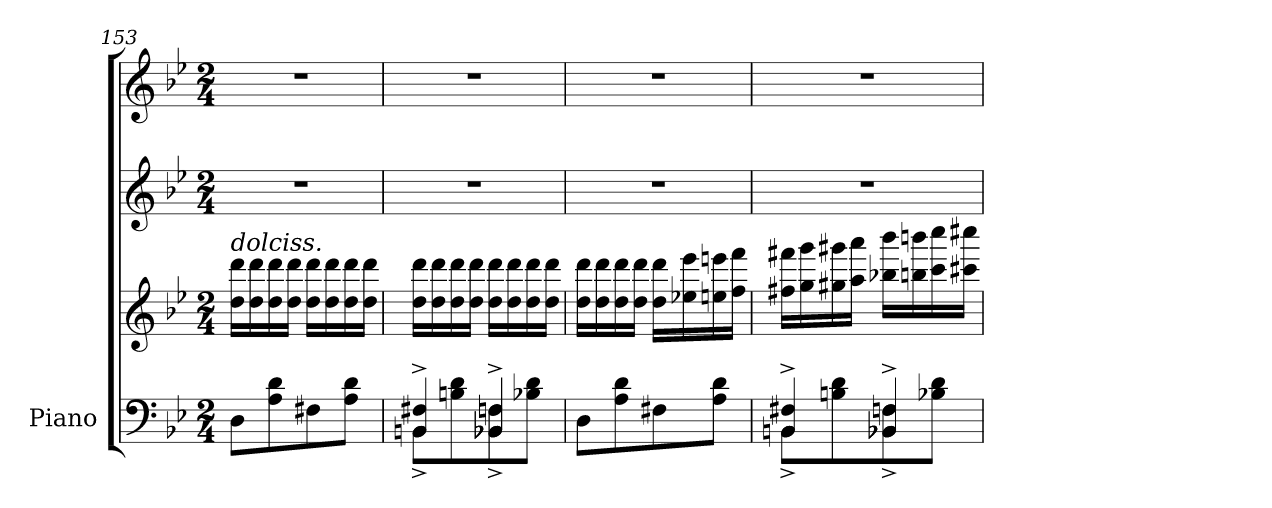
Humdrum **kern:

**kern	**kern	**kern	**kern
*part1	*part1	*part1	*part1
*staff4	*staff3	*staff2	*staff1
*I"Piano	*	*	*
*I'Pno.	*	*	*
*clefF4	*clefG2	*clefG2	*clefG2
*k[b-e-]	*k[b-e-]	*k[b-e-]	*k[b-e-]
*M2/4	*M2/4	*M2/4	*M2/4
=153	=153	=153	=153
!	!LO:TX:a:i:t=dolciss.	!	!
8D\L	16dd\ 16ddd\LL	2r	2r
.	16dd\ 16ddd\	.	.
8A\ 8d\	16dd\ 16ddd\	.	.
.	16dd\ 16ddd\JJ	.	.
8F#X\	16dd\ 16ddd\LL	.	.
.	16dd\ 16ddd\	.	.
8A\ 8d\J	16dd\ 16ddd\	.	.
.	16dd\ 16ddd\JJ	.	.
=154	=154	=154	=154
*^	*	*	*
4BBn/^ 4F#X/^	8BB^\L	16dd\ 16ddd\LL	2r	2r
.	.	16dd\ 16ddd\	.	.
.	8Bn\ 8d\	16dd\ 16ddd\	.	.
.	.	16dd\ 16ddd\JJ	.	.
4BB-X/^ 4Fn/^	8BB-\^ 8F\^	16dd\ 16ddd\LL	.	.
.	.	16dd\ 16ddd\	.	.
.	8B-X\ 8d\J	16dd\ 16ddd\	.	.
.	.	16dd\ 16ddd\JJ	.	.
*v	*v	*	*	*
!!LO:LB:g=z
=155	=155	=155	=155
8D\L	16dd\ 16ddd\LL	2r	2r
.	16dd\ 16ddd\	.	.
8A\ 8d\	16dd\ 16ddd\	.	.
.	16dd\ 16ddd\JJ	.	.
8F#X\	16dd\ 16ddd\LL	.	.
.	16ee-X\ 16eee-\	.	.
8A\ 8d\J	16een\ 16eeen\	.	.
.	16ff\ 16fff\JJ	.	.
=156	=156	=156	=156
*^	*	*	*
4BBn/^ 4F#X/^	8BB^\L	16ff#X\ 16fff#X\LL	2r	2r
.	.	16gg\ 16ggg\	.	.
.	8Bn\ 8d\	16gg#X\ 16ggg#X\	.	.
.	.	16aa\ 16aaa\JJ	.	.
4BB-X/^ 4Fn/^	8BB-\^ 8F\^	16bb-X\ 16bbb-\LL	.	.
.	.	16bbn\ 16bbbn\	.	.
.	8B-X\ 8d\J	16ccc\ 16cccc\	.	.
.	.	16ccc#X\ 16cccc#X\JJ	.	.
*v	*v	*	*	*
=	=	=	=
*-	*-	*-	*-
